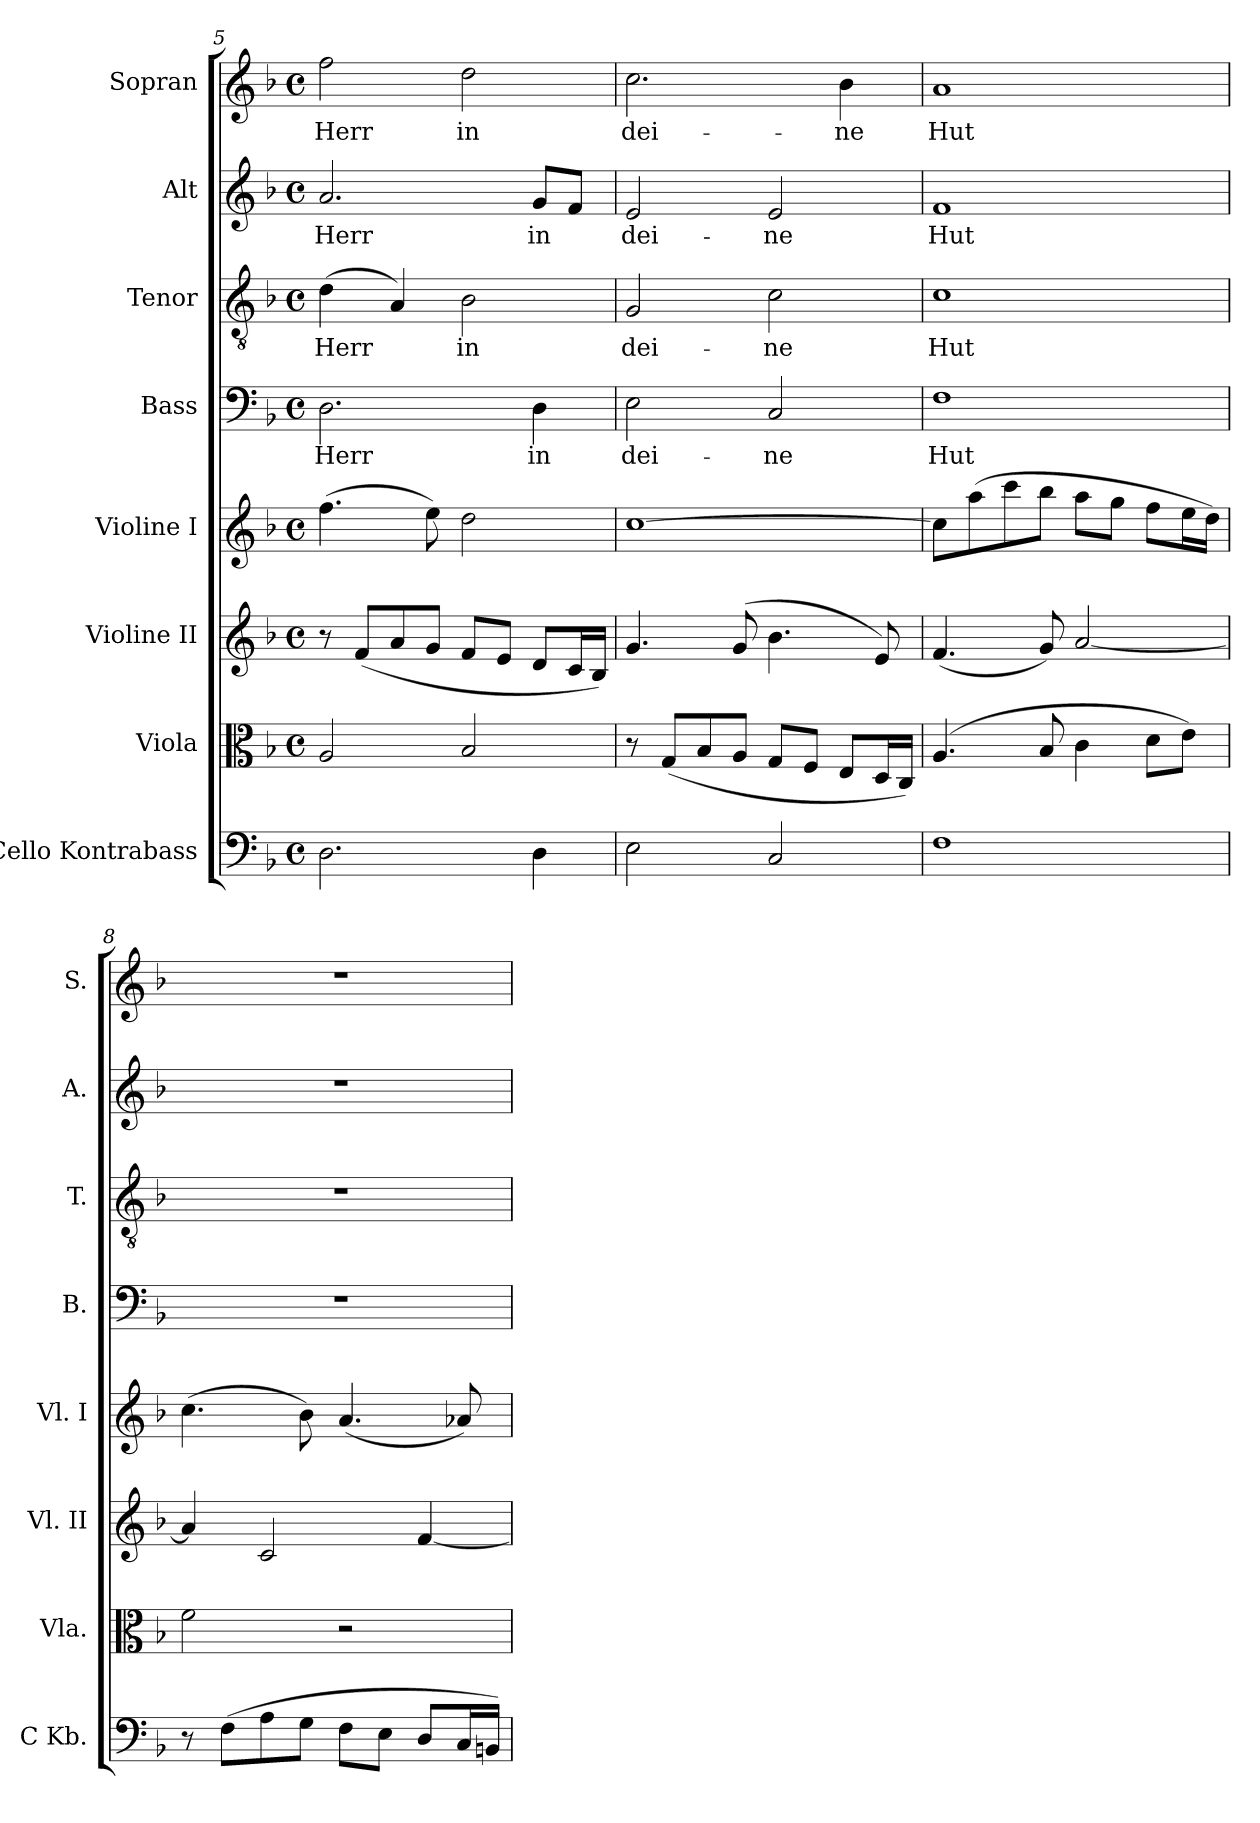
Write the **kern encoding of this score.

**kern	**kern	**kern	**kern	**kern	**text	**kern	**text	**kern	**text	**kern	**text
*part8	*part7	*part6	*part5	*part4	*part4	*part3	*part3	*part2	*part2	*part1	*part1
*staff8	*staff7	*staff6	*staff5	*staff4	*staff4	*staff3	*staff3	*staff2	*staff2	*staff1	*staff1
*I"Cello Kontrabass	*I"Viola	*I"Violine II	*I"Violine I	*I"Bass	*	*I"Tenor	*	*I"Alt	*	*I"Sopran	*
*I'C Kb.	*I'Vla.	*I'Vl. II	*I'Vl. I	*I'B.	*	*I'T.	*	*I'A.	*	*I'S.	*
*clefF4	*clefC3	*clefG2	*clefG2	*clefF4	*	*clefGv2	*	*clefG2	*	*clefG2	*
*ITrd7c12	*	*	*	*	*	*	*	*	*	*	*
*k[b-]	*k[b-]	*k[b-]	*k[b-]	*k[b-]	*	*k[b-]	*	*k[b-]	*	*k[b-]	*
*F:	*F:	*F:	*F:	*F:	*	*F:	*	*F:	*	*F:	*
*M4/4	*M4/4	*M4/4	*M4/4	*M4/4	*	*M4/4	*	*M4/4	*	*M4/4	*
*met(c)	*met(c)	*met(c)	*met(c)	*met(c)	*	*met(c)	*	*met(c)	*	*met(c)	*
=5	=5	=5	=5	=5	=5	=5	=5	=5	=5	=5	=5
!	!	!	!	!	!LO:LY:b	!	!LO:LY:b	!	!LO:LY:b	!	!LO:LY:b
2.DD\	2A/	8r	(>4.ff\	2.D\	Herr	(>4d\	Herr	2.a/	Herr	2ff\	Herr
.	.	(<8f/L	.	.	.	.	.	.	.	.	.
.	.	8a/	.	.	.	4A/)	.	.	.	.	.
.	.	8g/J	8ee\)	.	.	.	.	.	.	.	.
!	!	!	!	!	!	!	!LO:LY:b	!	!	!	!LO:LY:b
.	2B-/	8f/L	2dd\	.	.	2B-\	in	.	.	2dd\	in
.	.	8e/J	.	.	.	.	.	.	.	.	.
!	!	!	!	!	!LO:LY:b	!	!	!	!LO:LY:b	!	!
4DD\	.	8d/L	.	4D\	in	.	.	8g/L	in	.	.
.	.	16c/L	.	.	.	.	.	8f/J	.	.	.
.	.	16B-/JJ)	.	.	.	.	.	.	.	.	.
!!LO:PB:g=z
=6	=6	=6	=6	=6	=6	=6	=6	=6	=6	=6	=6
!	!	!	!	!	!LO:LY:b	!	!LO:LY:b	!	!LO:LY:b	!	!LO:LY:b
2EE\	8r	4.g/	[1cc	2E\	dei-	2G/	dei-	2e/	dei-	2.cc\	dei-
.	(<8G/L	.	.	.	.	.	.	.	.	.	.
.	8B-/	.	.	.	.	.	.	.	.	.	.
.	8A/J	(8g/	.	.	.	.	.	.	.	.	.
!	!	!	!	!	!LO:LY:b	!	!LO:LY:b	!	!LO:LY:b	!	!
2CC/	8G/L	4.b-\	.	2C/	-ne	2c\	-ne	2e/	-ne	.	.
.	8F/J	.	.	.	.	.	.	.	.	.	.
!	!	!	!	!	!	!	!	!	!	!	!LO:LY:b
.	8E/L	.	.	.	.	.	.	.	.	4b-\	-ne
.	16D/L	8e/)	.	.	.	.	.	.	.	.	.
.	16C/JJ)	.	.	.	.	.	.	.	.	.	.
=7	=7	=7	=7	=7	=7	=7	=7	=7	=7	=7	=7
!	!	!	!	!	!LO:LY:b	!	!LO:LY:b	!	!LO:LY:b	!	!LO:LY:b
1FF	(4.A/	(<4.f/	8cc\L]	1F	Hut	1c	Hut	1f	Hut	1a	Hut
.	.	.	(>8aa\	.	.	.	.	.	.	.	.
.	.	.	8ccc\	.	.	.	.	.	.	.	.
.	8B-/	8g/)	8bb-\J	.	.	.	.	.	.	.	.
.	4c\	[2a/	8aa\L	.	.	.	.	.	.	.	.
.	.	.	8gg\J	.	.	.	.	.	.	.	.
.	8d\L	.	8ff\L	.	.	.	.	.	.	.	.
.	8e\J)	.	16ee\L	.	.	.	.	.	.	.	.
.	.	.	16dd\JJ)	.	.	.	.	.	.	.	.
=8	=8	=8	=8	=8	=8	=8	=8	=8	=8	=8	=8
8r	2f\	4a/]	(>4.cc\	1r	.	1r	.	1r	.	1r	.
(>8FF\L	.	.	.	.	.	.	.	.	.	.	.
8AA\	.	2c/	.	.	.	.	.	.	.	.	.
8GG\J	.	.	8b-\)	.	.	.	.	.	.	.	.
8FF\L	2r	.	(<4.a/	.	.	.	.	.	.	.	.
8EE\J	.	.	.	.	.	.	.	.	.	.	.
8DD/L	.	[4f/	.	.	.	.	.	.	.	.	.
16CC/L	.	.	8a-X/)	.	.	.	.	.	.	.	.
16BBBn/JJ)	.	.	.	.	.	.	.	.	.	.	.
=	=	=	=	=	=	=	=	=	=	=	=
*-	*-	*-	*-	*-	*-	*-	*-	*-	*-	*-	*-
